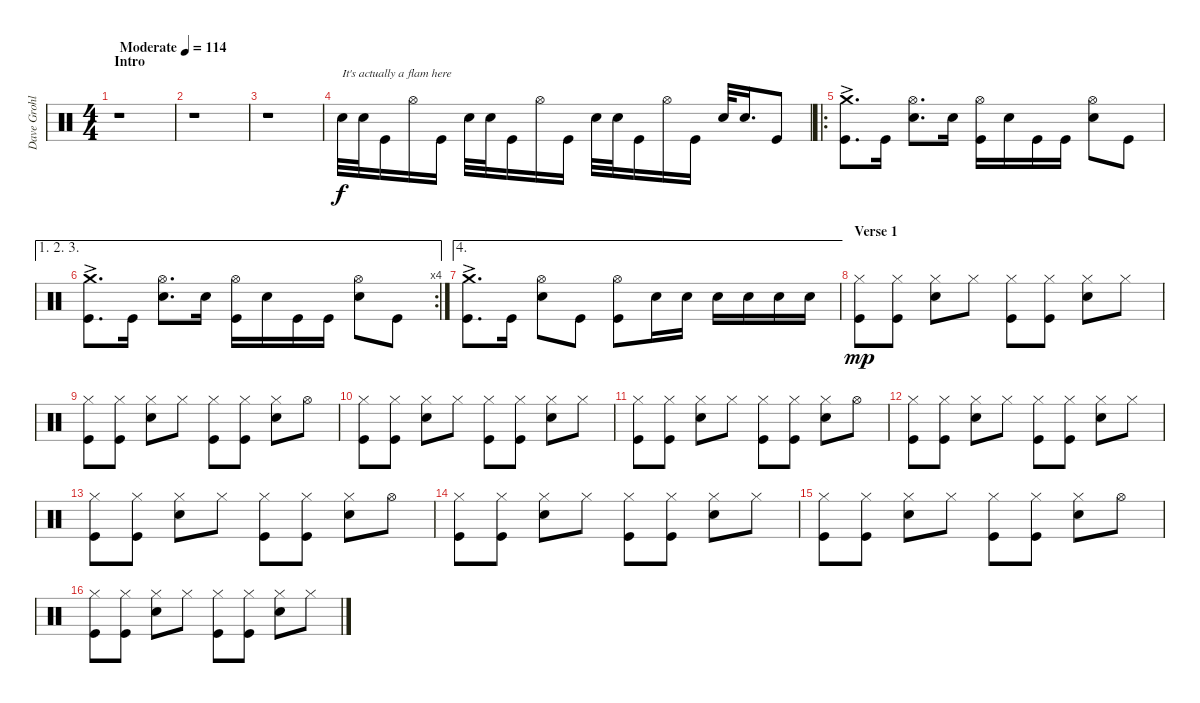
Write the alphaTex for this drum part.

\track ("Dave Grohl - Drums" "Dave Grohl") {instrument percussion}
\staff {score}
\articulation defaults
\ts (4 4)
\section ("" "Intro")
\tempo (114 "Moderate")
\clef neutral
\ks c
r.1{dy f} |
r.1 |
r.1 |
"Snare (hit) 2".32{txt "It's actually a flam here"} "Snare (hit) 2".32 "Kick (hit)".16 "Hi-Hat (open)".16 "Kick (hit)".16 "Snare (hit) 2".32 "Snare (hit) 2".32 "Kick (hit)".16 "Hi-Hat (open)".16 "Kick (hit)".16 "Snare (hit) 2".32 "Snare (hit) 2".32 "Kick (hit)".16 "Hi-Hat (open)".16 "Kick (hit)".16 "Snare (hit) 2".32 "Snare (hit) 2".16{d} "Kick (hit)".8 |
\ro
("Crash medium (hit)"{ac} "Kick (hit)").8{d} "Kick (hit)".16 ("Hi-Hat (open)" "Snare (hit) 2").8{d} "Snare (hit) 2".16 ("Hi-Hat (open)" "Kick (hit)").16 "Snare (hit) 2".16 "Kick (hit)".16 "Kick (hit)".16 ("Hi-Hat (open)" "Snare (hit) 2").8 "Kick (hit)".8 |
\ae (1 2 3)
\rc 4
("Crash medium (hit)"{ac} "Kick (hit)").8{d} "Kick (hit)".16 ("Hi-Hat (open)" "Snare (hit) 2").8{d} "Snare (hit) 2".16 ("Hi-Hat (open)" "Kick (hit)").16 "Snare (hit) 2".16 "Kick (hit)".16 "Kick (hit)".16 ("Hi-Hat (open)" "Snare (hit) 2").8 "Kick (hit)".8 |
\ae 4
("Crash medium (hit)"{ac} "Kick (hit)").8{d} "Kick (hit)".16 ("Hi-Hat (open)" "Snare (hit) 2").8 "Kick (hit)".8 ("Hi-Hat (open)" "Kick (hit)").8 "Snare (hit) 2".16 "Snare (hit) 2".16 "Snare (hit) 2".16 "Snare (hit) 2".16 "Snare (hit) 2".16 "Snare (hit) 2".16 |
\section ("" "Verse 1")
("Hi-Hat (closed)" "Kick (hit)").8{dy mp} ("Hi-Hat (closed)" "Kick (hit)").8 ("Hi-Hat (closed)" "Snare (hit) 2").8 "Hi-Hat (closed)".8 ("Hi-Hat (closed)" "Kick (hit)").8 ("Hi-Hat (closed)" "Kick (hit)").8 ("Hi-Hat (closed)" "Snare (hit) 2").8 "Hi-Hat (closed)".8 |
("Hi-Hat (closed)" "Kick (hit)").8 ("Hi-Hat (closed)" "Kick (hit)").8 ("Hi-Hat (closed)" "Snare (hit) 2").8 "Hi-Hat (closed)".8 ("Hi-Hat (closed)" "Kick (hit)").8 ("Hi-Hat (closed)" "Kick (hit)").8 ("Hi-Hat (closed)" "Snare (hit) 2").8 "Hi-Hat (open)".8 |
("Hi-Hat (closed)" "Kick (hit)").8 ("Hi-Hat (closed)" "Kick (hit)").8 ("Hi-Hat (closed)" "Snare (hit) 2").8 "Hi-Hat (closed)".8 ("Hi-Hat (closed)" "Kick (hit)").8 ("Hi-Hat (closed)" "Kick (hit)").8 ("Hi-Hat (closed)" "Snare (hit) 2").8 "Hi-Hat (closed)".8 |
("Hi-Hat (closed)" "Kick (hit)").8 ("Hi-Hat (closed)" "Kick (hit)").8 ("Hi-Hat (closed)" "Snare (hit) 2").8 "Hi-Hat (closed)".8 ("Hi-Hat (closed)" "Kick (hit)").8 ("Hi-Hat (closed)" "Kick (hit)").8 ("Hi-Hat (closed)" "Snare (hit) 2").8 "Hi-Hat (open)".8 |
("Hi-Hat (closed)" "Kick (hit)").8 ("Hi-Hat (closed)" "Kick (hit)").8 ("Hi-Hat (closed)" "Snare (hit) 2").8 "Hi-Hat (closed)".8 ("Hi-Hat (closed)" "Kick (hit)").8 ("Hi-Hat (closed)" "Kick (hit)").8 ("Hi-Hat (closed)" "Snare (hit) 2").8 "Hi-Hat (closed)".8 |
("Hi-Hat (closed)" "Kick (hit)").8 ("Hi-Hat (closed)" "Kick (hit)").8 ("Hi-Hat (closed)" "Snare (hit) 2").8 "Hi-Hat (closed)".8 ("Hi-Hat (closed)" "Kick (hit)").8 ("Hi-Hat (closed)" "Kick (hit)").8 ("Hi-Hat (closed)" "Snare (hit) 2").8 "Hi-Hat (open)".8 |
("Hi-Hat (closed)" "Kick (hit)").8 ("Hi-Hat (closed)" "Kick (hit)").8 ("Hi-Hat (closed)" "Snare (hit) 2").8 "Hi-Hat (closed)".8 ("Hi-Hat (closed)" "Kick (hit)").8 ("Hi-Hat (closed)" "Kick (hit)").8 ("Hi-Hat (closed)" "Snare (hit) 2").8 "Hi-Hat (closed)".8 |
("Hi-Hat (closed)" "Kick (hit)").8 ("Hi-Hat (closed)" "Kick (hit)").8 ("Hi-Hat (closed)" "Snare (hit) 2").8 "Hi-Hat (closed)".8 ("Hi-Hat (closed)" "Kick (hit)").8 ("Hi-Hat (closed)" "Kick (hit)").8 ("Hi-Hat (closed)" "Snare (hit) 2").8 "Hi-Hat (open)".8 |
("Hi-Hat (closed)" "Kick (hit)").8 ("Hi-Hat (closed)" "Kick (hit)").8 ("Hi-Hat (closed)" "Snare (hit) 2").8 "Hi-Hat (closed)".8 ("Hi-Hat (closed)" "Kick (hit)").8 ("Hi-Hat (closed)" "Kick (hit)").8 ("Hi-Hat (closed)" "Snare (hit) 2").8 "Hi-Hat (closed)".8
